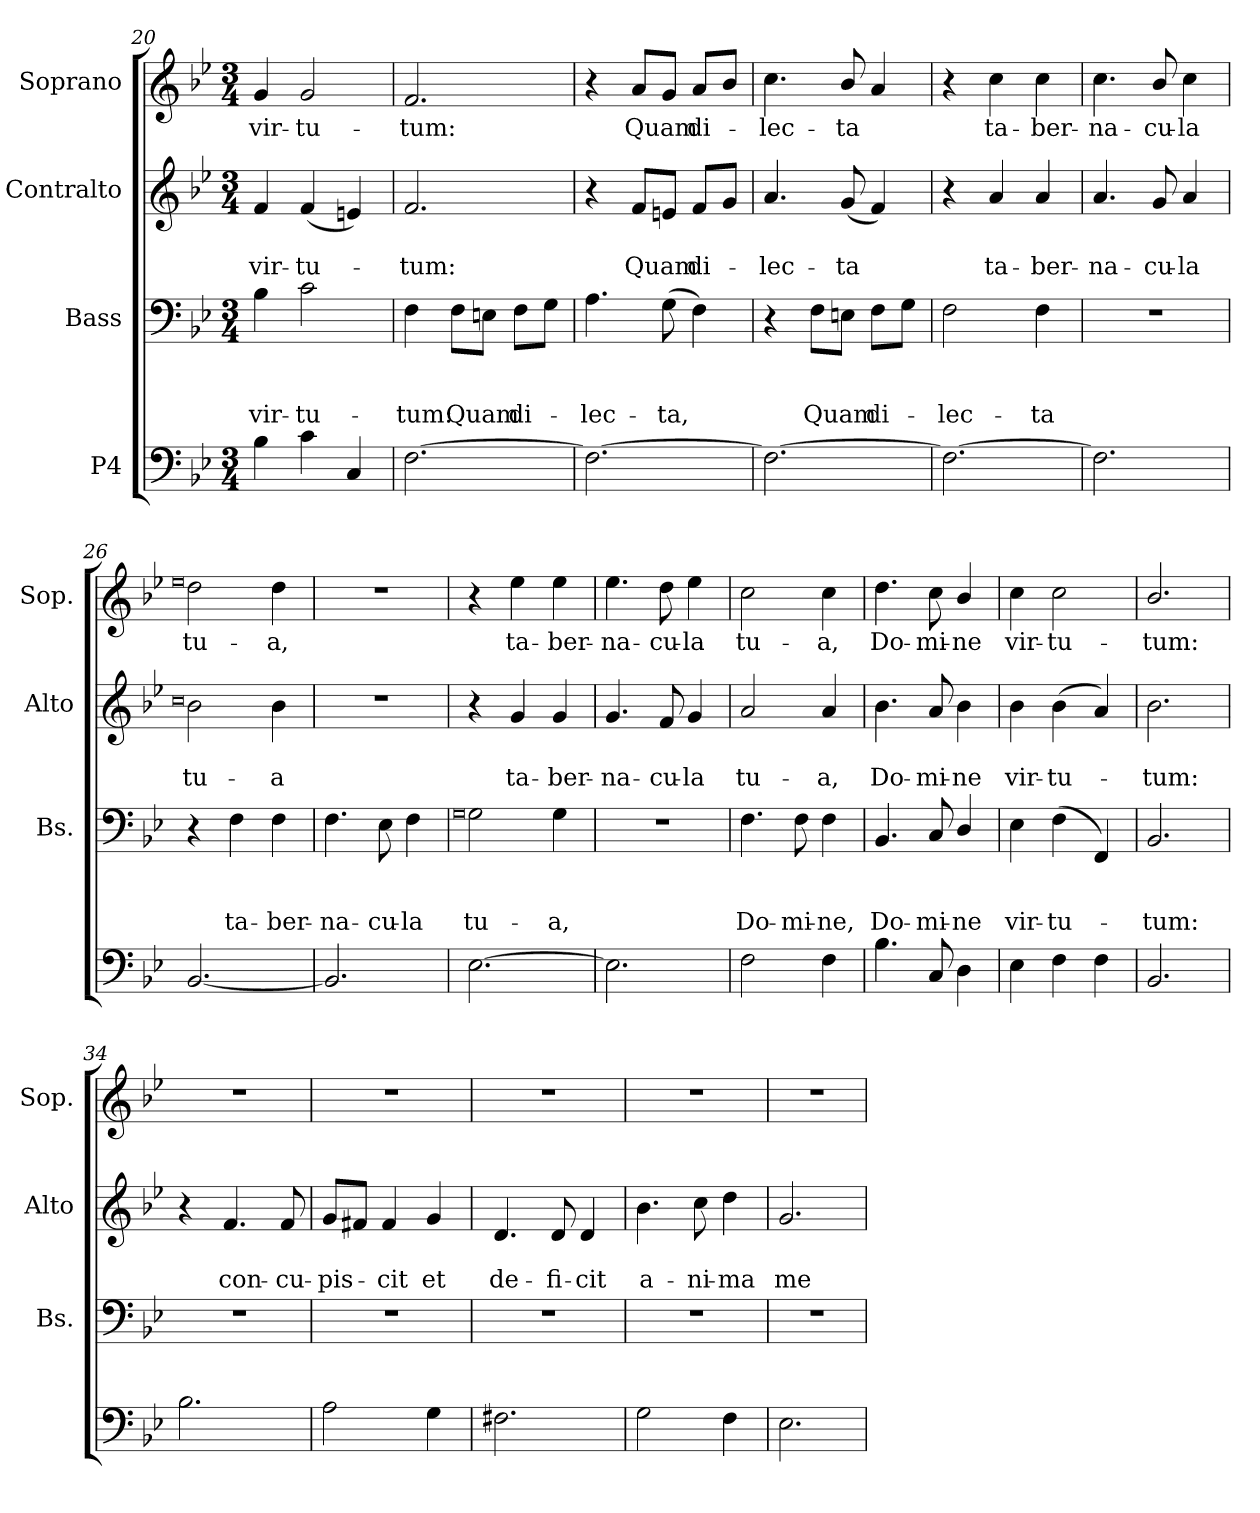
**kern	**kern	**text	**text	**text	**kern	**text	**text	**kern	**text
*part4	*part3	*part3	*part3	*part3	*part2	*part2	*part2	*part1	*part1
*staff4	*staff3	*staff3	*staff3	*staff3	*staff2	*staff2	*staff2	*staff1	*staff1
*I"P4	*I"Bass	*	*	*	*I"Contralto	*	*	*I"Soprano	*
*	*I'Bs.	*	*	*	*I'Alto	*	*	*I'Sop.	*
*clefF4	*clefF4	*	*	*	*clefG2	*	*	*clefG2	*
*k[b-e-]	*k[b-e-]	*	*	*	*k[b-e-]	*	*	*k[b-e-]	*
*B-:	*B-:	*	*	*	*B-:	*	*	*B-:	*
*M3/4	*M3/4	*	*	*	*M3/4	*	*	*M3/4	*
=20	=20	=20	=20	=20	=20	=20	=20	=20	=20
!	!	!	!	!LO:LY:b	!	!	!LO:LY:b	!	!LO:LY:b
4B-\	4B-\	.	.	vir-	4f/	.	vir-	4g/	vir-
!	!	!	!	!LO:LY:b	!	!	!LO:LY:b	!	!LO:LY:b
4c\	2c\	.	.	-tu-	(<4f/	.	-tu-	2g/	-tu-
4C/	.	.	.	.	4en/)	.	.	.	.
=21	=21	=21	=21	=21	=21	=21	=21	=21	=21
!	!	!	!	!LO:LY:b	!	!	!LO:LY:b	!	!LO:LY:b
[>2.F\	4F\	.	.	-tum:	2.f/	.	-tum:	2.f/	-tum:
!	!	!	!	!LO:LY:b	!	!	!	!	!
.	8F\L	.	.	Quam	.	.	.	.	.
.	8En\J	.	.	.	.	.	.	.	.
!	!	!	!	!LO:LY:b	!	!	!	!	!
.	8F\L	.	.	di-	.	.	.	.	.
.	8G\J	.	.	.	.	.	.	.	.
=22	=22	=22	=22	=22	=22	=22	=22	=22	=22
!	!	!	!	!LO:LY:b	!	!	!	!	!
2.F\_	4.A\	.	.	-lec-	4r	.	.	4r	.
!	!	!	!	!	!	!	!LO:LY:b	!	!LO:LY:b
.	.	.	.	.	8f/L	.	Quam	8a/L	Quam
!	!	!	!	!LO:LY:b	!	!	!	!	!
.	(>8G\	.	.	-ta,	8en/J	.	.	8g/J	.
!	!	!	!	!	!	!	!LO:LY:b	!	!LO:LY:b
.	4F\)	.	.	.	8f/L	.	di-	8a/L	di-
.	.	.	.	.	8g/J	.	.	8b-/J	.
!!LO:PB:g=z
=23	=23	=23	=23	=23	=23	=23	=23	=23	=23
!	!	!	!	!	!	!	!LO:LY:b	!	!LO:LY:b
2.F\_	4r	.	.	.	4.a/	.	-lec-	4.cc\	-lec-
!	!	!	!	!LO:LY:b	!	!	!	!	!
.	8F\L	.	.	Quam	.	.	.	.	.
!	!	!	!	!	!	!	!LO:LY:b	!	!LO:LY:b
.	8En\J	.	.	.	(<8g/	.	-ta	8b-/	-ta
!	!	!	!	!LO:LY:b	!	!	!	!	!
.	8F\L	.	.	di-	4f/)	.	.	4a/	.
.	8G\J	.	.	.	.	.	.	.	.
=24	=24	=24	=24	=24	=24	=24	=24	=24	=24
!	!	!	!	!LO:LY:b	!	!	!	!	!
2.F\_	2F\	.	.	-lec-	4r	.	.	4r	.
!	!	!	!	!	!	!	!LO:LY:b	!	!LO:LY:b
.	.	.	.	.	4a/	.	ta-	4cc\	ta-
!	!	!	!	!LO:LY:b	!	!	!LO:LY:b	!	!LO:LY:b
.	4F\	.	.	-ta	4a/	.	-ber-	4cc\	-ber-
=25	=25	=25	=25	=25	=25	=25	=25	=25	=25
!	!LO:N:vis=1	!	!	!	!	!	!LO:LY:b	!	!LO:LY:b
2.F\]	2.r	.	.	.	4.a/	.	-na-	4.cc\	-na-
!	!	!	!	!	!	!	!LO:LY:b	!	!LO:LY:b
.	.	.	.	.	8g/	.	-cu-	8b-/	-cu-
!	!	!	!	!	!	!	!LO:LY:b	!	!LO:LY:b
.	.	.	.	.	4a/	.	-la	4cc\	-la
=26	=26	=26	=26	=26	=26	=26	=26	=26	=26
.	.	.	.	.	0qcc	.	.	0qee-	.
!	!	!	!	!	!	!	!LO:LY:b	!	!LO:LY:b
[<2.BB-/	4r	.	.	.	2b-\	.	tu-	2dd\	tu-
!	!	!	!	!LO:LY:b	!	!	!	!	!
.	4F\	.	.	ta-	.	.	.	.	.
!	!	!	!	!LO:LY:b	!	!	!LO:LY:b	!	!LO:LY:b
.	4F\	.	.	-ber-	4b-\	.	-a	4dd\	-a,
=27	=27	=27	=27	=27	=27	=27	=27	=27	=27
!	!	!	!	!LO:LY:b	!LO:N:vis=1	!	!	!LO:N:vis=1	!
2.BB-/]	4.F\	.	.	-na-	2.r	.	.	2.r	.
!	!	!	!	!LO:LY:b	!	!	!	!	!
.	8E-\	.	.	-cu-	.	.	.	.	.
!	!	!	!	!LO:LY:b	!	!	!	!	!
.	4F\	.	.	-la	.	.	.	.	.
=28	=28	=28	=28	=28	=28	=28	=28	=28	=28
.	0qG	.	.	.	.	.	.	.	.
!	!	!	!	!LO:LY:b	!	!	!	!	!
[>2.E-\	2G\	.	.	tu-	4r	.	.	4r	.
!	!	!	!	!	!	!	!LO:LY:b	!	!LO:LY:b
.	.	.	.	.	4g/	.	ta-	4ee-\	ta-
!	!	!	!	!LO:LY:b	!	!	!LO:LY:b	!	!LO:LY:b
.	4G\	.	.	-a,	4g/	.	-ber-	4ee-\	-ber-
=29	=29	=29	=29	=29	=29	=29	=29	=29	=29
!	!LO:N:vis=1	!	!	!	!	!	!LO:LY:b	!	!LO:LY:b
2.E-\]	2.r	.	.	.	4.g/	.	-na-	4.ee-\	-na-
!	!	!	!	!	!	!	!LO:LY:b	!	!LO:LY:b
.	.	.	.	.	8f/	.	-cu-	8dd\	-cu-
!	!	!	!	!	!	!	!LO:LY:b	!	!LO:LY:b
.	.	.	.	.	4g/	.	-la	4ee-\	-la
=30	=30	=30	=30	=30	=30	=30	=30	=30	=30
!	!	!	!	!LO:LY:b	!	!	!LO:LY:b	!	!LO:LY:b
2F\	4.F\	.	.	Do-	2a/	.	tu-	2cc\	tu-
!	!	!	!	!LO:LY:b	!	!	!	!	!
.	8F\	.	.	-mi-	.	.	.	.	.
!	!	!	!	!LO:LY:b	!	!	!LO:LY:b	!	!LO:LY:b
4F\	4F\	.	.	-ne,	4a/	.	-a,	4cc\	-a,
=31	=31	=31	=31	=31	=31	=31	=31	=31	=31
!	!	!	!	!LO:LY:b	!	!	!LO:LY:b	!	!LO:LY:b
4.B-\	4.BB-/	.	.	Do-	4.b-\	.	Do-	4.dd\	Do-
!	!	!	!	!LO:LY:b	!	!	!LO:LY:b	!	!LO:LY:b
8C/	8C/	.	.	-mi-	8a/	.	-mi-	8cc\	-mi-
!	!	!	!	!LO:LY:b	!	!	!LO:LY:b	!	!LO:LY:b
4D\	4D/	.	.	-ne	4b-\	.	-ne	4b-/	-ne
!!LO:LB:g=z
=32	=32	=32	=32	=32	=32	=32	=32	=32	=32
!	!	!	!	!LO:LY:b	!	!	!LO:LY:b	!	!LO:LY:b
4E-\	4E-\	.	.	vir-	4b-\	.	vir-	4cc\	vir-
!	!	!	!	!LO:LY:b	!	!	!LO:LY:b	!	!LO:LY:b
4F\	(>4F\	.	.	-tu-	(>4b-\	.	-tu-	2cc\	-tu-
4F\	4FF/)	.	.	.	4a/)	.	.	.	.
=33	=33	=33	=33	=33	=33	=33	=33	=33	=33
!	!	!	!	!LO:LY:b	!	!	!LO:LY:b	!	!LO:LY:b
2.BB-/	2.BB-/	.	.	-tum:	2.b-\	.	-tum:	2.b-/	-tum:
=34	=34	=34	=34	=34	=34	=34	=34	=34	=34
!	!LO:N:vis=1	!	!	!	!	!	!	!LO:N:vis=1	!
2.B-\	2.r	.	.	.	4r	.	.	2.r	.
!	!	!	!	!	!	!	!LO:LY:b	!	!
.	.	.	.	.	4.f/	.	con-	.	.
!	!	!	!	!	!	!	!LO:LY:b	!	!
.	.	.	.	.	8f/	.	-cu-	.	.
=35	=35	=35	=35	=35	=35	=35	=35	=35	=35
!	!LO:N:vis=1	!	!	!	!	!	!LO:LY:b	!LO:N:vis=1	!
2A\	2.r	.	.	.	8g/L	.	-pis-	2.r	.
.	.	.	.	.	8f#X/J	.	.	.	.
!	!	!	!	!	!	!	!LO:LY:b	!	!
.	.	.	.	.	4f#/	.	-cit	.	.
!	!	!	!	!	!	!	!LO:LY:b	!	!
4G\	.	.	.	.	4g/	.	et	.	.
=36	=36	=36	=36	=36	=36	=36	=36	=36	=36
!	!LO:N:vis=1	!	!	!	!	!	!LO:LY:b	!LO:N:vis=1	!
2.F#X\	2.r	.	.	.	4.d/	.	de-	2.r	.
!	!	!	!	!	!	!	!LO:LY:b	!	!
.	.	.	.	.	8d/	.	-fi-	.	.
!	!	!	!	!	!	!	!LO:LY:b	!	!
.	.	.	.	.	4d/	.	-cit	.	.
=37	=37	=37	=37	=37	=37	=37	=37	=37	=37
!	!LO:N:vis=1	!	!	!	!	!	!LO:LY:b	!LO:N:vis=1	!
2G\	2.r	.	.	.	4.b-\	.	a-	2.r	.
!	!	!	!	!	!	!	!LO:LY:b	!	!
.	.	.	.	.	8cc\	.	-ni-	.	.
!	!	!	!	!	!	!	!LO:LY:b	!	!
4F\	.	.	.	.	4dd\	.	-ma	.	.
=38	=38	=38	=38	=38	=38	=38	=38	=38	=38
!	!LO:N:vis=1	!	!	!	!	!	!LO:LY:b	!LO:N:vis=1	!
2.E-\	2.r	.	.	.	2.g/	.	me-	2.r	.
=	=	=	=	=	=	=	=	=	=
*-	*-	*-	*-	*-	*-	*-	*-	*-	*-
